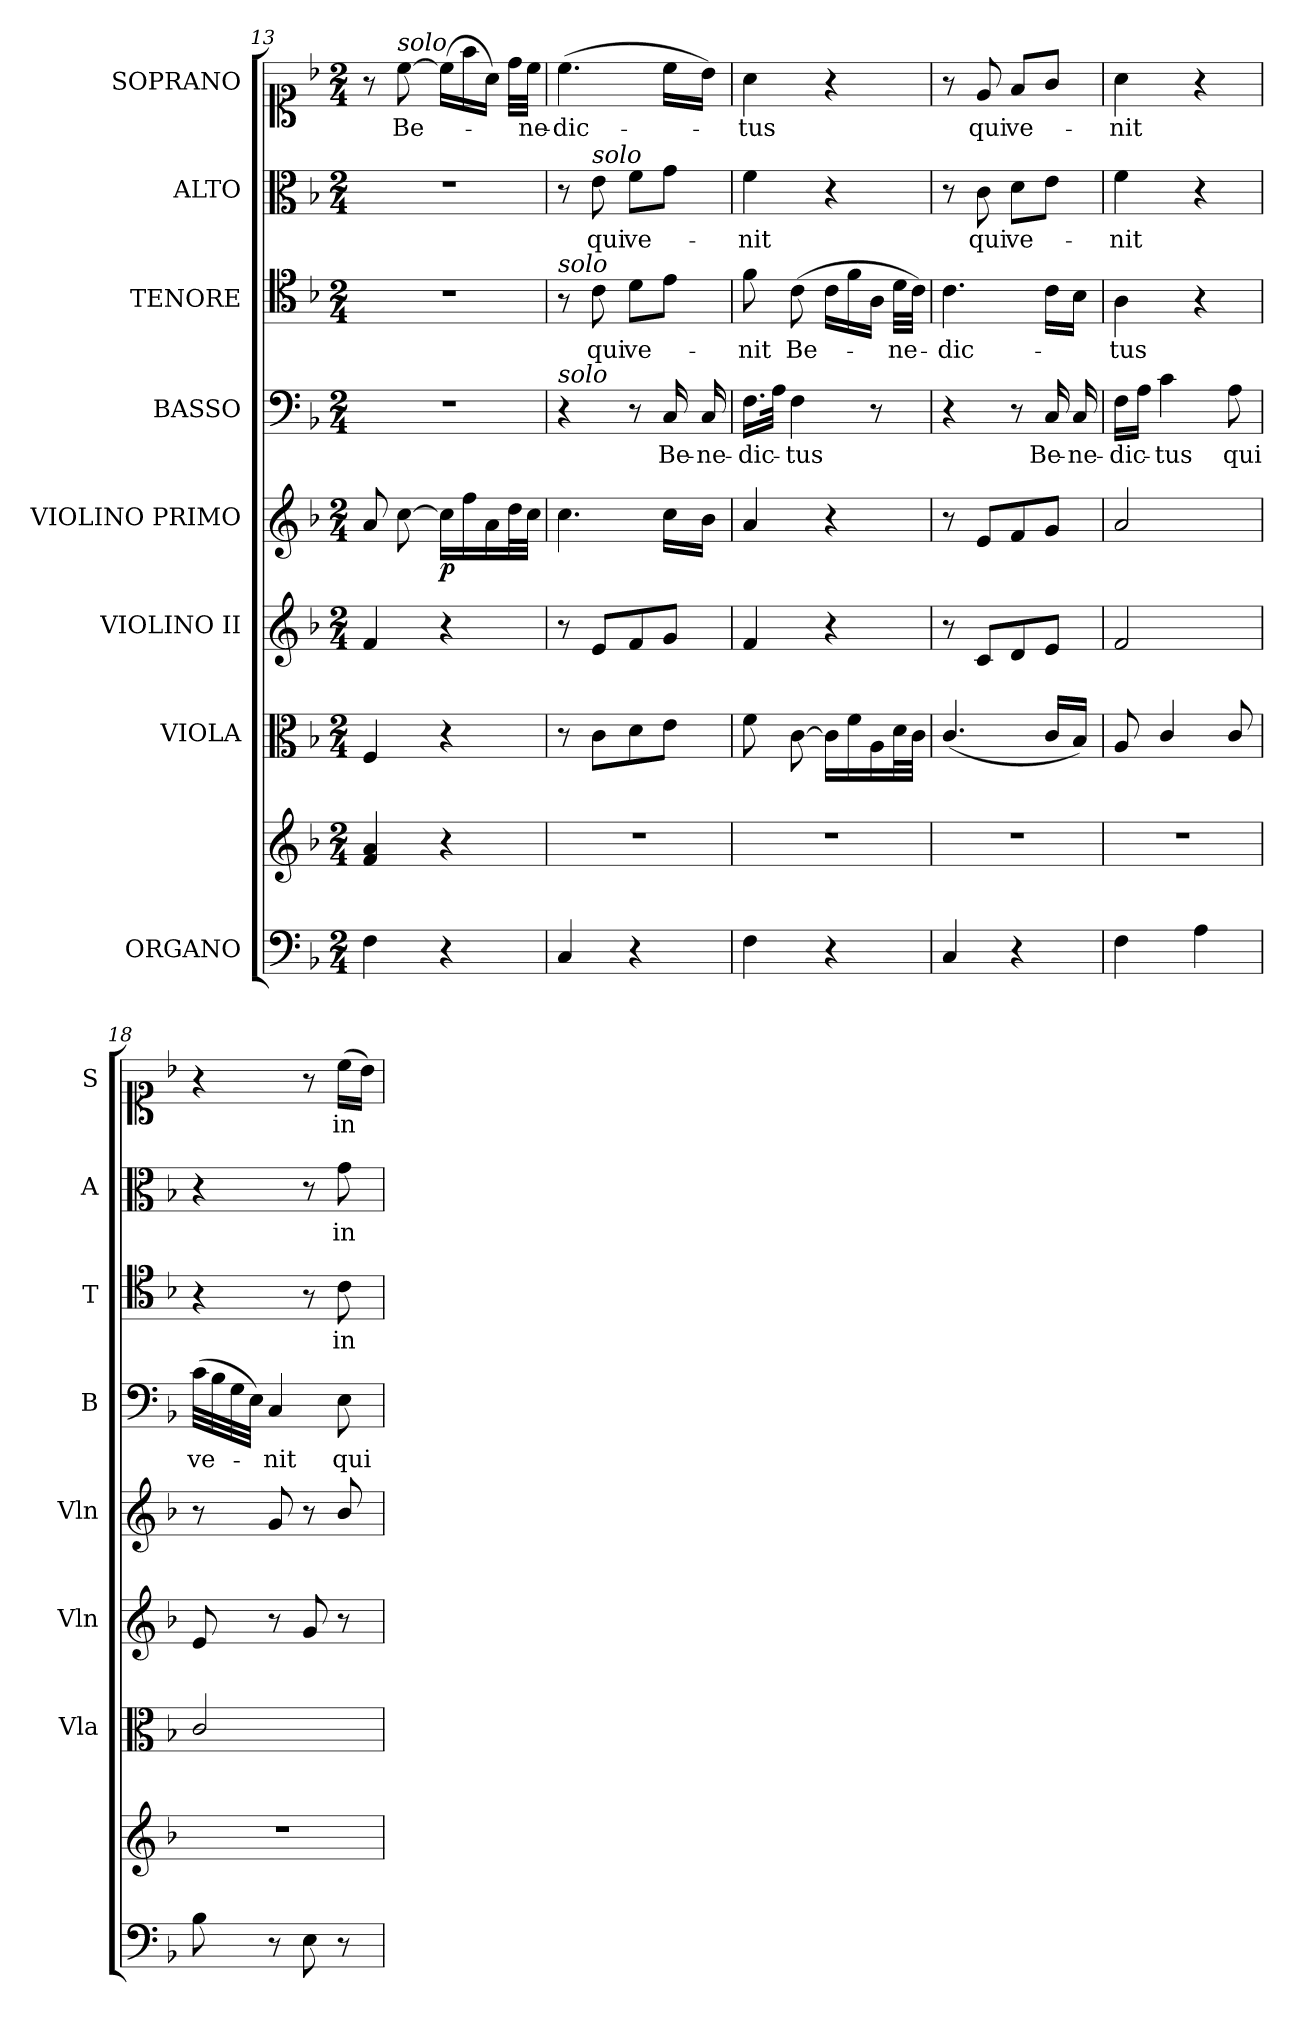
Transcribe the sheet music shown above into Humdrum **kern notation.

**kern	**kern	**kern	**kern	**kern	**dynam	**kern	**text	**kern	**text	**kern	**text	**kern	**text
*part8	*part8	*part7	*part6	*part5	*part5	*part4	*part4	*part3	*part3	*part2	*part2	*part1	*part1
*staff9	*staff8	*staff7	*staff6	*staff5	*staff5	*staff4	*staff4	*staff3	*staff3	*staff2	*staff2	*staff1	*staff1
*I"ORGANO	*	*I"VIOLA	*I"VIOLINO II	*I"VIOLINO PRIMO	*	*I"BASSO	*	*I"TENORE	*	*I"ALTO	*	*I"SOPRANO	*
*	*	*I'Vla	*I'Vln	*I'Vln	*	*I'B	*	*I'T	*	*I'A	*	*I'S	*
*clefF4	*clefG2	*clefC3	*clefG2	*clefG2	*	*clefF4	*	*clefC4	*	*clefC3	*	*clefC1	*
*k[b-]	*k[b-]	*k[b-]	*k[b-]	*k[b-]	*	*k[b-]	*	*k[b-]	*	*k[b-]	*	*k[b-]	*
*F:	*F:	*	*F:	*F:	*	*F:	*	*	*	*F:	*	*F:	*
*M2/4	*M2/4	*M2/4	*M2/4	*M2/4	*	*M2/4	*	*M2/4	*	*M2/4	*	*M2/4	*
=13	=13	=13	=13	=13	=13	=13	=13	=13	=13	=13	=13	=13	=13
4F\	4f/ 4a/	4F/	4f/	8a/	.	2r	.	2r	.	2r	.	8r	.
!	!	!	!	!	!	!	!	!	!	!	!	!LO:TX:a:i:t=solo	!
.	.	.	.	[8cc\	.	.	.	.	.	.	.	[8cc\	Be-
!	!	!	!	!	!LO:DY:b	!	!	!	!	!	!	!	!
4r	4r	4r	4r	16cc\LL]	p	.	.	.	.	.	.	(>16cc\LL]	.
.	.	.	.	16ff\	.	.	.	.	.	.	.	16ff\	.
.	.	.	.	16a/	.	.	.	.	.	.	.	16a\JJ)	.
.	.	.	.	32dd\L	.	.	.	.	.	.	.	32dd\LLL	.
.	.	.	.	32cc\JJJ	.	.	.	.	.	.	.	32cc\JJJ	-ne-
=14	=14	=14	=14	=14	=14	=14	=14	=14	=14	=14	=14	=14	=14
!	!	!	!	!	!	!	!	!LO:TX:a:i:t=solo	!	!	!	!	!
!	!	!	!	!	!	!LO:TX:a:i:t=solo	!	!	!	!	!	!	!
4C/	2r	8r	8r	4.cc\	.	4r	.	8r	.	8r	.	(>4.cc\	-dic-
!	!	!	!	!	!	!	!	!	!	!LO:TX:a:i:t=solo	!	!	!
.	.	8c\L	8e/L	.	.	.	.	8c\	qui	8e\	qui	.	.
4r	.	8d\	8f/	.	.	8r	.	8d\L	ve-	8f\L	ve-	.	.
.	.	8e\J	8g/J	16cc\LL	.	16C/	Be-	8e\J	.	8g\J	.	16cc\LL	.
.	.	.	.	16b-\JJ	.	16C/	-ne-	.	.	.	.	16b-\JJ)	.
=15	=15	=15	=15	=15	=15	=15	=15	=15	=15	=15	=15	=15	=15
4F\	2r	8f\	4f/	4a/	.	16.F\LL	-dic-	8f\	-nit	4f\	-nit	4a\	-tus
.	.	.	.	.	.	32A\JJk	.	.	.	.	.	.	.
.	.	[8c\	.	.	.	4F\	-tus	(>8c\	Be-	.	.	.	.
4r	.	16c\LL]	4r	4r	.	.	.	16c\LL	.	4r	.	4r	.
.	.	16f\	.	.	.	.	.	16f\	.	.	.	.	.
.	.	16A/	.	.	.	8r	.	16A\JJ	.	.	.	.	.
.	.	32d\L	.	.	.	.	.	32d\LLL	-ne-	.	.	.	.
.	.	32c\JJJ	.	.	.	.	.	32c\JJJ)	.	.	.	.	.
=16	=16	=16	=16	=16	=16	=16	=16	=16	=16	=16	=16	=16	=16
4C/	2r	(<4.c/	8r	8r	.	4r	.	4.c\	-dic-	8r	.	8r	.
.	.	.	8c/L	8e/L	.	.	.	.	.	8c\	qui	8e/	qui
4r	.	.	8d/	8f/	.	8r	.	.	.	8d\L	ve-	8f/L	ve-
.	.	16c\LL	8e/J	8g/J	.	16C/	Be-	16c\LL	.	8e\J	.	8g\J	.
.	.	16B-/JJ)	.	.	.	16C/	-ne-	16B-\JJ	.	.	.	.	.
=17	=17	=17	=17	=17	=17	=17	=17	=17	=17	=17	=17	=17	=17
4F\	2r	8A/	2f/	2a/	.	16F\LL	-dic-	4A\	-tus	4f\	-nit	4a\	-nit
.	.	.	.	.	.	16A\JJ	.	.	.	.	.	.	.
.	.	4c/	.	.	.	4c\	-tus	.	.	.	.	.	.
4A\	.	.	.	.	.	.	.	4r	.	4r	.	4r	.
.	.	8c/	.	.	.	8A\	qui	.	.	.	.	.	.
=18	=18	=18	=18	=18	=18	=18	=18	=18	=18	=18	=18	=18	=18
8B-\	2r	2c/	8e/	8r	.	(>32c\LLL	ve-	4r	.	4r	.	4r	.
.	.	.	.	.	.	32B-\	.	.	.	.	.	.	.
.	.	.	.	.	.	32G\	.	.	.	.	.	.	.
.	.	.	.	.	.	32E\JJJ)	.	.	.	.	.	.	.
8r	.	.	8r	8g/	.	4C/	-nit	.	.	.	.	.	.
8E\	.	.	8g/	8r	.	.	.	8r	.	8r	.	8r	.
8r	.	.	8r	8b-/	.	8E\	qui	8c\	in	8g\	in	(>16cc\LL	in
.	.	.	.	.	.	.	.	.	.	.	.	16b-\JJ)	.
=	=	=	=	=	=	=	=	=	=	=	=	=	=
*-	*-	*-	*-	*-	*-	*-	*-	*-	*-	*-	*-	*-	*-
